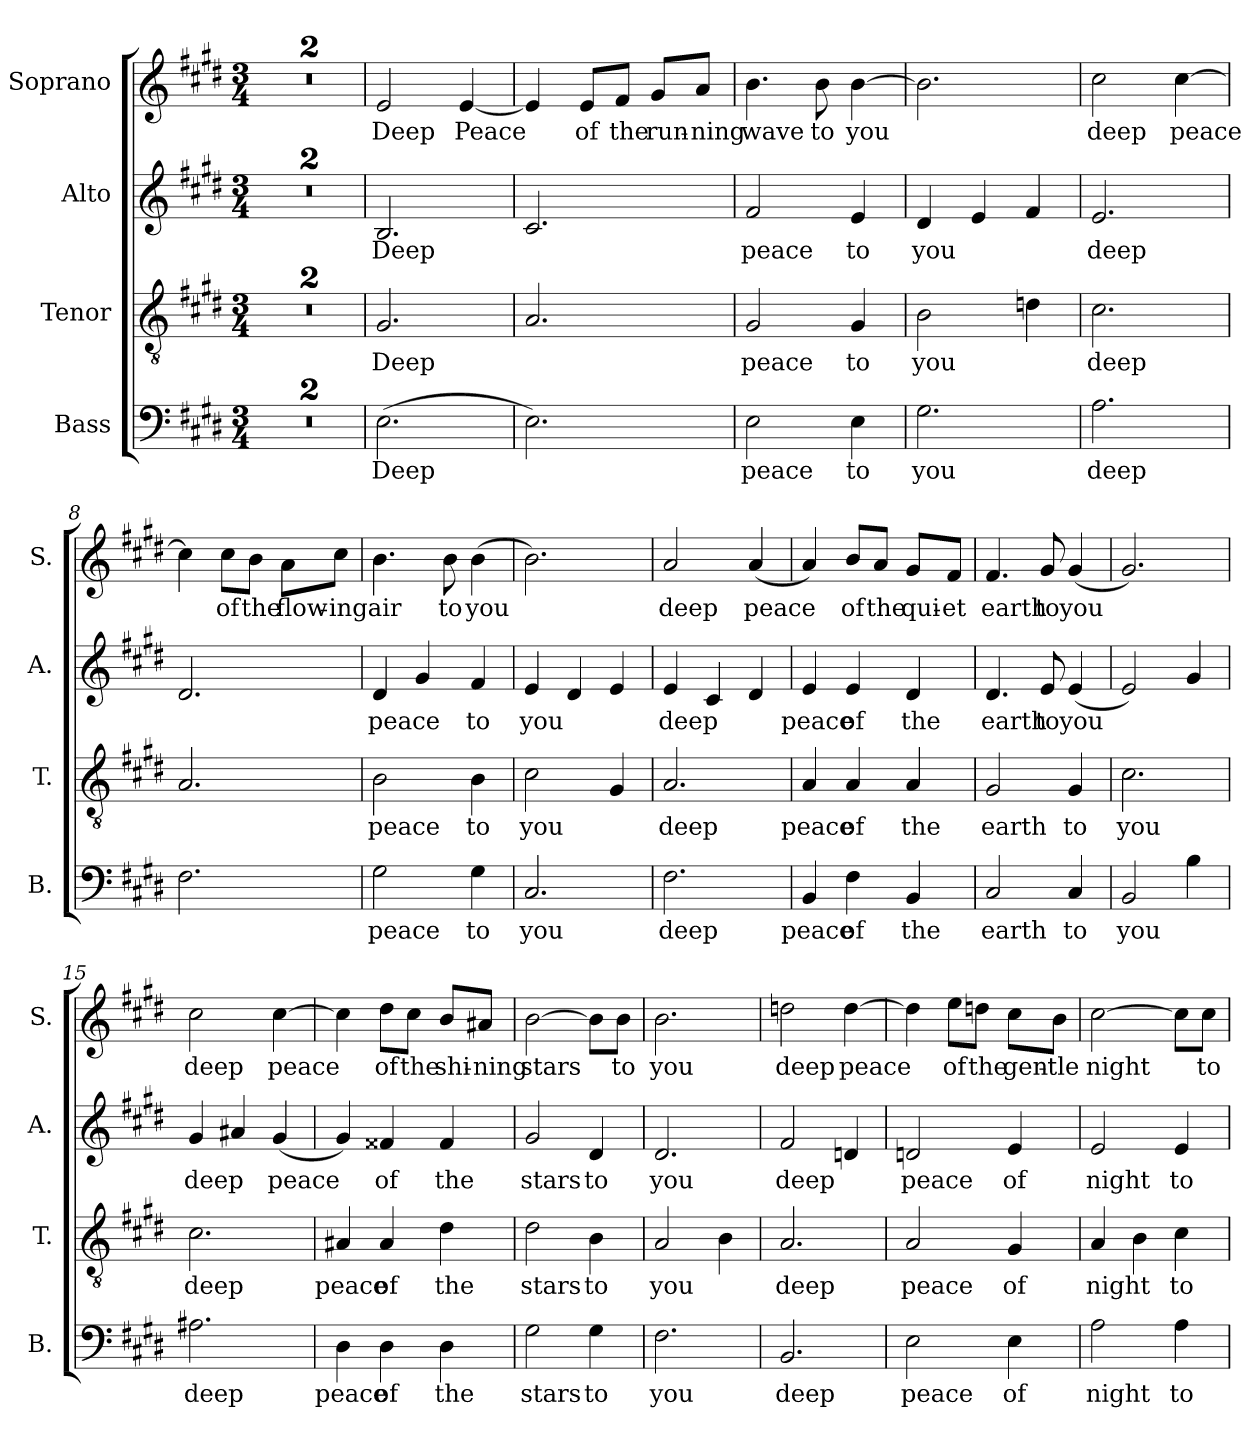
**kern	**text	**kern	**text	**kern	**text	**kern	**text
*part4	*part4	*part3	*part3	*part2	*part2	*part1	*part1
*staff4	*staff4	*staff3	*staff3	*staff2	*staff2	*staff1	*staff1
*I"Bass	*	*I"Tenor	*	*I"Alto	*	*I"Soprano	*
*I'B.	*	*I'T.	*	*I'A.	*	*I'S.	*
*clefF4	*	*clefGv2	*	*clefG2	*	*clefG2	*
*k[f#c#g#d#]	*	*k[f#c#g#d#]	*	*k[f#c#g#d#]	*	*k[f#c#g#d#]	*
*M3/4	*	*M3/4	*	*M3/4	*	*M3/4	*
=1	=1	=1	=1	=1	=1	=1	=1
2.r	.	2.r	.	2.r	.	2.r	.
=2	=2	=2	=2	=2	=2	=2	=2
2.r	.	2.r	.	2.r	.	2.r	.
=3	=3	=3	=3	=3	=3	=3	=3
(2.E\	Deep	2.G#/	Deep	2.B/	Deep	2e/	Deep
.	.	.	.	.	.	[4e/	Peace
=4	=4	=4	=4	=4	=4	=4	=4
2.E\)	.	2.A/	.	2.c#/	.	4e/]	.
.	.	.	.	.	.	8e/L	of
.	.	.	.	.	.	8f#/J	the
.	.	.	.	.	.	8g#/L	run-
.	.	.	.	.	.	8a/J	-ning
=5	=5	=5	=5	=5	=5	=5	=5
2E\	peace	2G#/	peace	2f#/	peace	4.b\	wave
.	.	.	.	.	.	8b\	to
4E\	to	4G#/	to	4e/	to	[4b\	you
=6	=6	=6	=6	=6	=6	=6	=6
2.G#\	you	2B\	you	4d#/	you	2.b\]	.
.	.	.	.	4e/	.	.	.
.	.	4dn\	.	4f#/	.	.	.
=7	=7	=7	=7	=7	=7	=7	=7
2.A\	deep	2.c#\	deep	2.e/	deep	2cc#\	deep
.	.	.	.	.	.	[4cc#\	peace
!!LO:LB:g=z
=8	=8	=8	=8	=8	=8	=8	=8
2.F#\	.	2.A/	.	2.d#/	.	4cc#\]	.
.	.	.	.	.	.	8cc#\L	of
.	.	.	.	.	.	8b\J	the
.	.	.	.	.	.	8a\L	flow-
.	.	.	.	.	.	8cc#\J	-ing
=9	=9	=9	=9	=9	=9	=9	=9
2G#\	peace	2B\	peace	4d#/	peace	4.b\	air
.	.	.	.	4g#/	.	.	.
.	.	.	.	.	.	8b\	to
4G#\	to	4B\	to	4f#/	to	(4b\	you
=10	=10	=10	=10	=10	=10	=10	=10
2.C#/	you	2c#\	you	4e/	you	2.b\)	.
.	.	.	.	4d#/	.	.	.
.	.	4G#/	.	4e/	.	.	.
=11	=11	=11	=11	=11	=11	=11	=11
2.F#\	deep	2.A/	deep	4e/	deep	2a/	deep
.	.	.	.	4c#/	.	.	.
.	.	.	.	4d#/	.	(4a/	peace
=12	=12	=12	=12	=12	=12	=12	=12
4BB/	peace	4A/	peace	4e/	peace	4a/)	.
4F#\	of	4A/	of	4e/	of	8b/L	of
.	.	.	.	.	.	8a/J	the
4BB/	the	4A/	the	4d#/	the	8g#/L	qui-
.	.	.	.	.	.	8f#/J	-et
!!LO:PB:g=z
=13	=13	=13	=13	=13	=13	=13	=13
2C#/	earth	2G#/	earth	4.d#/	earth	4.f#/	earth
.	.	.	.	8e/	to	8g#/	to
4C#/	to	4G#/	to	(4e/	you	(4g#/	you
=14	=14	=14	=14	=14	=14	=14	=14
2BB/	you	2.c#\	you	2e/)	.	2.g#/)	.
4B\	.	.	.	4g#/	.	.	.
=15	=15	=15	=15	=15	=15	=15	=15
2.A#X\	deep	2.c#\	deep	4g#/	deep	2cc#\	deep
.	.	.	.	4a#X/	.	.	.
.	.	.	.	(4g#/	peace	[4cc#\	peace
=16	=16	=16	=16	=16	=16	=16	=16
4D#\	peace	4A#X/	peace	4g#/)	.	4cc#\]	.
4D#\	of	4A#/	of	4f##X/	of	8dd#\L	of
.	.	.	.	.	.	8cc#\J	the
4D#\	the	4d#\	the	4f##/	the	8b/L	shi-
.	.	.	.	.	.	8a#X/J	-ning
=17	=17	=17	=17	=17	=17	=17	=17
2G#\	stars	2d#\	stars	2g#/	stars	[2b\	stars
4G#\	to	4B\	to	4d#/	to	8b\L]	.
.	.	.	.	.	.	8b\J	to
=18	=18	=18	=18	=18	=18	=18	=18
2.F#\	you	2A/	you	2.d#/	you	2.b\	you
.	.	4B\	.	.	.	.	.
!!LO:LB:g=z
=19	=19	=19	=19	=19	=19	=19	=19
2.BB/	deep	2.A/	deep	2f#/	deep	2ddn\	deep
.	.	.	.	4dn/	.	[4dd\	peace
=20	=20	=20	=20	=20	=20	=20	=20
2E\	peace	2A/	peace	2dn/	peace	4dd\]	.
.	.	.	.	.	.	8ee\L	of
.	.	.	.	.	.	8ddn\J	the
4E\	of	4G#/	of	4e/	of	8cc#\L	gen-
.	.	.	.	.	.	8b\J	-tle
=21	=21	=21	=21	=21	=21	=21	=21
2A\	night	4A/	night	2e/	night	[2cc#\	night
.	.	4B\	.	.	.	.	.
4A\	to	4c#\	to	4e/	to	8cc#\L]	.
.	.	.	.	.	.	8cc#\J	to
=	=	=	=	=	=	=	=
*-	*-	*-	*-	*-	*-	*-	*-
